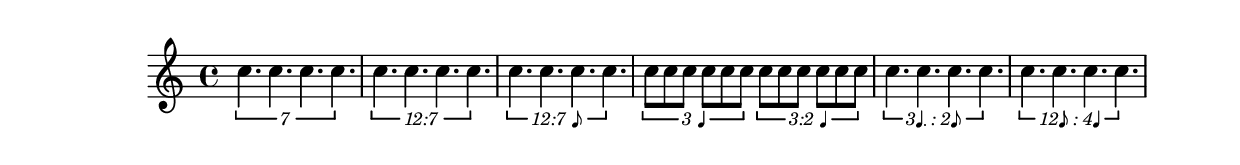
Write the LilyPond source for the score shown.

% DO NOT EDIT this file manually; it is automatically
% generated from Documentation/snippets/new
% Make any changes in Documentation/snippets/new/
% and then run scripts/auxiliar/makelsr.py
%
% This file is in the public domain.
%% Note: this file works from version 2.13.36
\version "2.13.36"

\header {
%% Translation of GIT committish: 91eeed36c877fe625d957437d22081721c8c6345
  texidoces = "
LilyPond también proporciona funciones de formato para imprimir
números de grupo especial diferentes a la propia fracción, así
como para añadir una figura al número o a la fracción de la
agrupación.

"

  doctitlees = "Números de agrupación especial distintos a los predeterminados"


%% Translation of GIT committish: 0a868be38a775ecb1ef935b079000cebbc64de40
texidocde = "
LilyPond stellt auch Formatierungsfunktionen zur Verfügung, mit denen
N-tolennummern gesetzt werden können, die sich von dem eigentlichen Bruch
unterscheiden.  Auch ein Notenwert kann zu Nenner oder Zähler des Bruchs
hinzugefügt werden.
"
  doctitlede = "Nicht-standard-N-tolennummern"


%% Translation of GIT committish: 015b8e65e5e9a74cea1618b597402b5b74f89b89
  texidocfr = "
LilyPond sait aussi gérer des nolets dont le chiffrage imprimé ne
correspond pas exactement à la fraction de mesure à laquelle ils se
réfèrent, tout comme ceux auxquels une valeur de note vient en complément
au chiffre.
"
  doctitlefr = "Nolets au chiffrage inhabituel"

  lsrtags = "rhythms"

  texidoc = "
LilyPond also provides formatting functions to print tuplet numbers different
than the actual fraction, as well as to append a note value to the tuplet
number or tuplet fraction.
"
  doctitle = "Non-default tuplet numbers"
} % begin verbatim


\relative c'' {
  \once \override TupletNumber #'text =
    #(tuplet-number::non-default-tuplet-denominator-text 7)
  \times 2/3  { c4. c4. c4. c4. }
  \once \override TupletNumber #'text =
    #(tuplet-number::non-default-tuplet-fraction-text 12 7)
  \times 2/3  { c4. c4. c4. c4. }
  \once \override TupletNumber #'text =
    #(tuplet-number::append-note-wrapper
      (tuplet-number::non-default-tuplet-fraction-text 12 7) "8")
  \times 2/3  { c4. c4. c4. c4. }

  \once \override TupletNumber #'text =
    #(tuplet-number::append-note-wrapper
      tuplet-number::calc-denominator-text "4")
  \times 2/3  { c8 c8 c8 c8 c8 c8 }
  \once \override TupletNumber #'text =
    #(tuplet-number::append-note-wrapper
      tuplet-number::calc-fraction-text "4")
  \times 2/3  { c8 c8 c8 c8 c8 c8 }

  \once \override TupletNumber #'text =
    #(tuplet-number::fraction-with-notes "4." "8")
  \times 2/3  { c4. c4. c4. c4. }
  \once \override TupletNumber #'text =
    #(tuplet-number::non-default-fraction-with-notes 12 "8" 4 "4")
  \times 2/3  { c4. c4. c4. c4. }
}
